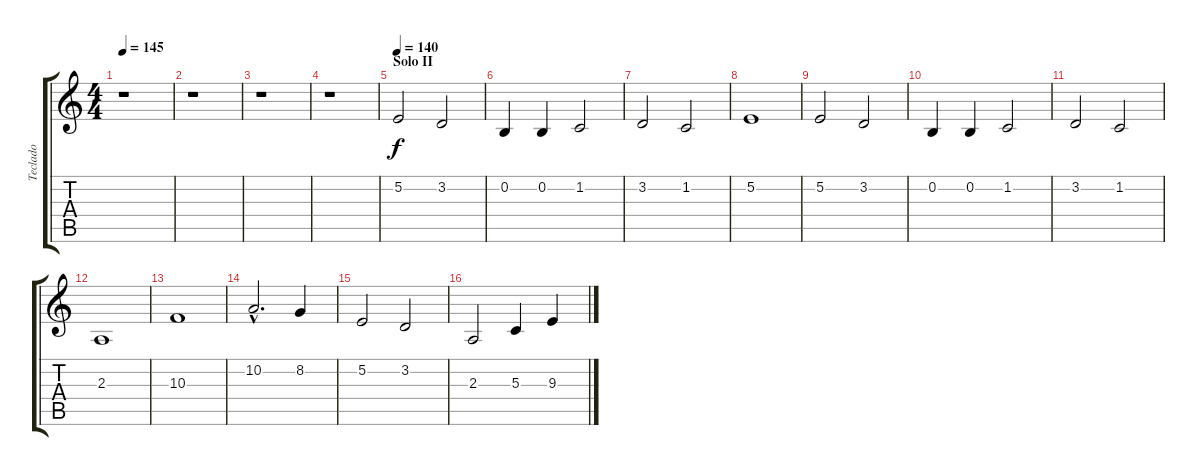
\track ("Teclado" "Teclado") {instrument tremolostrings}
\staff {score tabs}
\tuning (E4 B3 G3 D3 A2 E2) {hide}
\ts (4 4)
\tempo 145
\clef g2
\ks c
r.1{dy f} |
r.1 |
r.1 |
r.1 |
\section ("" "Solo II")
\tempo 140
5.2.2{volume 2 instrument tremolostrings} 3.2.2 |
0.2.4 0.2.4 1.2.2 |
3.2.2 1.2.2 |
5.2.1 |
5.2.2 3.2.2 |
0.2.4 0.2.4 1.2.2 |
3.2.2 1.2.2 |
2.3.1 |
10.3.1{volume 4} |
10.2{hac}.2{d} 8.2.4 |
5.2.2 3.2.2 |
2.3.2 5.3.4 9.3.4
